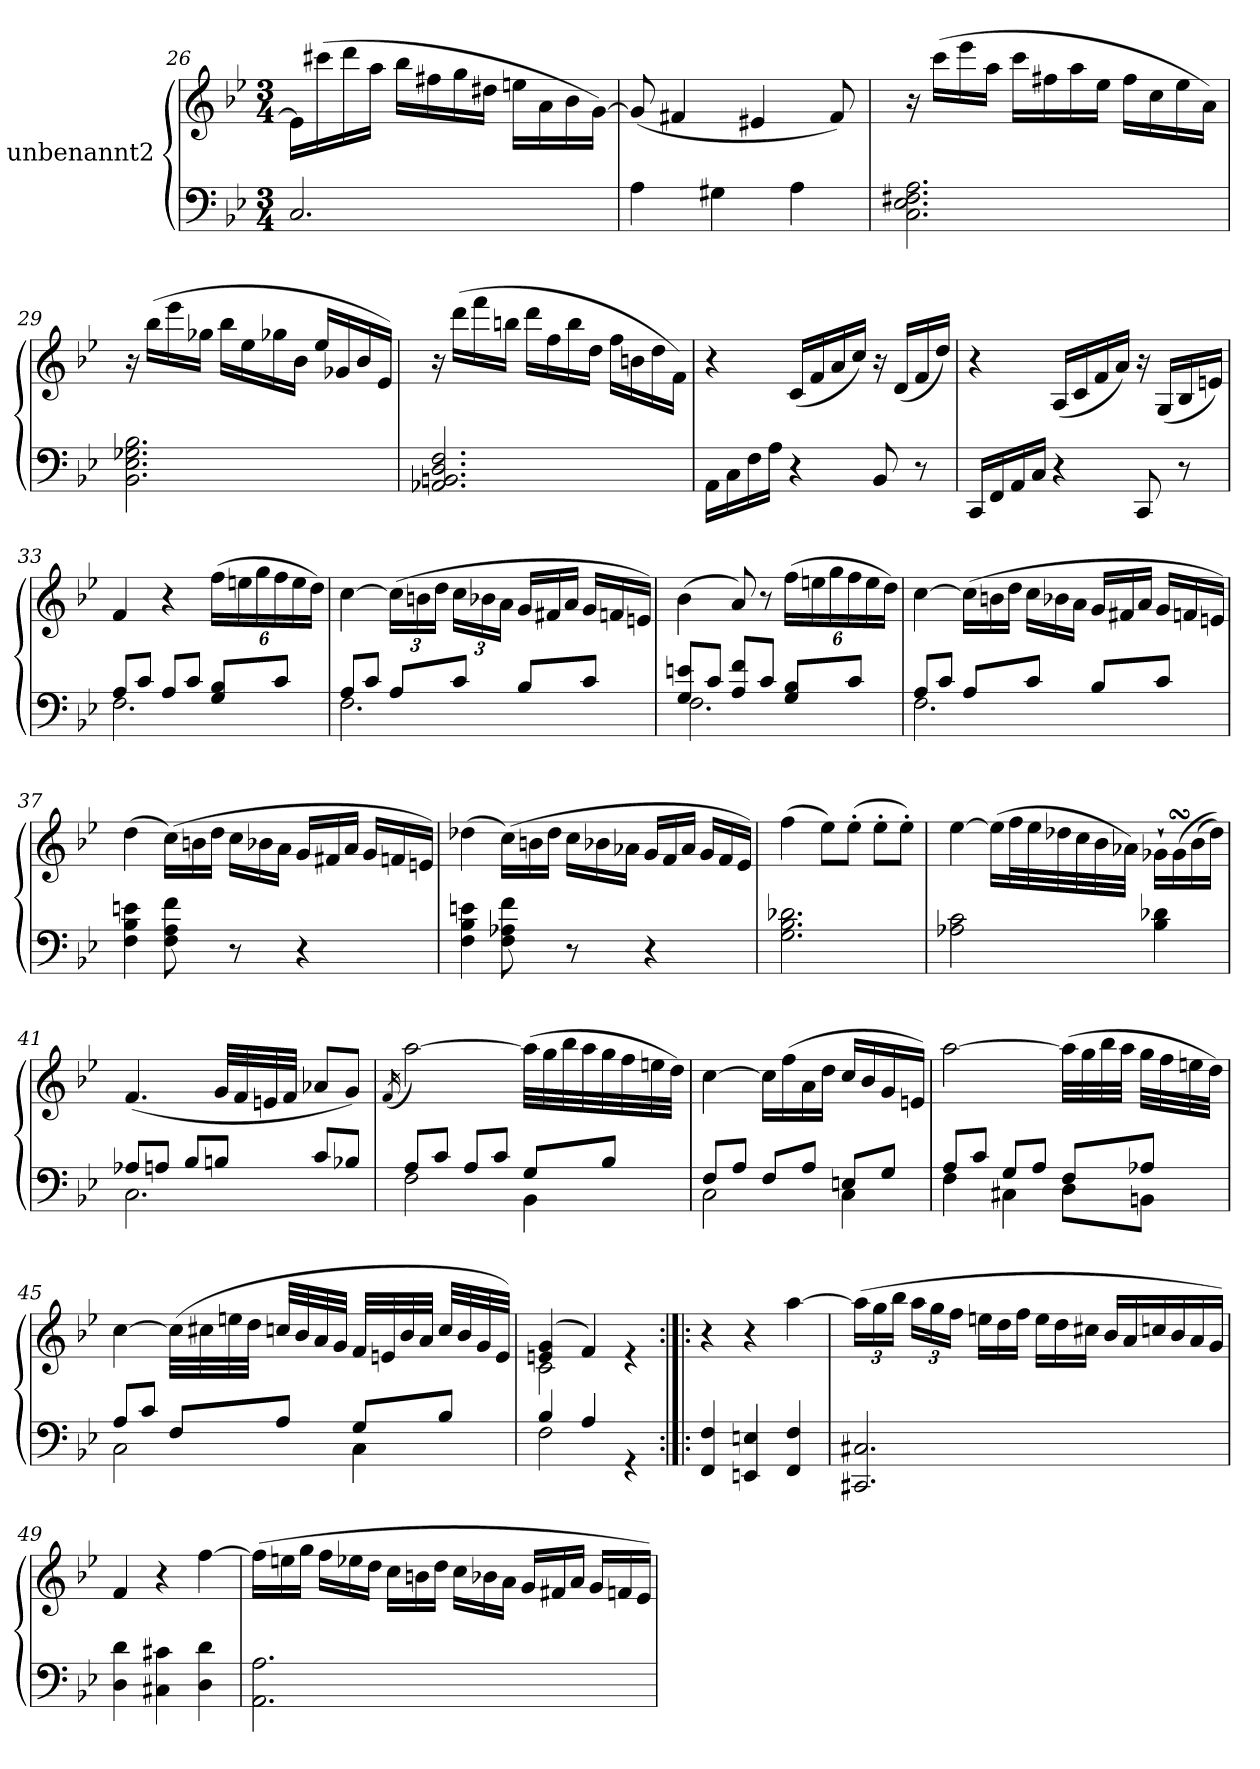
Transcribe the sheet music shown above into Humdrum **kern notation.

**kern	**kern
*part1	*part1
*staff2	*staff1
*I"unbenannt2	*
*clefF4	*clefG2
*k[b-e-]	*k[b-e-]
*M3/4	*M3/4
=26	=26
2.C/	16e\LL]
.	(>16ccc#X\
.	16ddd\
.	16aa\JJ
.	16bb-\LL
.	16ff#X\
.	16gg\
.	16dd#X\JJ
.	16een\LL
.	16a\
.	16b-\
.	[16g\JJ)
=27	=27
4A\	(<8g/]
.	4f#X/
4G#X\	.
.	4e#X/
4A\	.
.	8f#/)
=28	=28
2.C\ 2.E-\ 2.F#X\ 2.A\	16r
.	(>16ccc\LL
.	16eee-\
.	16aa\JJ
.	16ccc\LL
.	16ff#X\
.	16aa\
.	16ee-\JJ
.	16ff#\LL
.	16cc\
.	16ee-\
.	16a\JJ)
=29	=29
2.BB-\ 2.E-\ 2.G-X\ 2.B-\	16r
.	(>16bb-\LL
.	16eee-\
.	16gg-X\JJ
.	16bb-\LL
.	16ee-\
.	16gg-X\
.	16b-\JJ
.	16ee-/LL
.	16g-X/
.	16b-/
.	16e-/JJ)
=30	=30
2.AA-X/ 2.BBn/ 2.D/ 2.F/	16r
.	(>16ddd\LL
.	16fff\
.	16bbn\JJ
.	16ddd\LL
.	16ff\
.	16bb\
.	16dd\JJ
.	16ff\LL
.	16bn\
.	16dd\
.	16f\JJ)
=31	=31
16AA\LL	4r
16C\	.
16F\	.
16A\JJ	.
4r	(<16c/LL
.	16f/
.	16a/
.	16cc/JJ)
8BB-/	16r
.	(<16d/LL
8r	16f/
.	16dd/JJ)
=32	=32
16CC/LL	4r
16FF/	.
16AA/	.
16C/JJ	.
4r	(<16A/LL
.	16c/
.	16f/
.	16a/JJ)
8CC/	16r
.	(<16G/LL
8r	16B-/
.	16en/JJ)
=33	=33
*^	*
8A/L	2.F\	4f/
8c/J	.	.
8A/L	.	4r
8c/J	.	.
*	*	*Xbrackettup
8G/ 8B-/L	.	(>24ff\LL
.	.	24een\
.	.	24gg\
8c/J	.	24ff\
.	.	24ee\
.	.	24dd\JJ)
=34	=34	=34
8A/L	2.F\	[4cc\
8c/J	.	.
8A/L	.	(>24cc\LL]
.	.	24bn\
.	.	24dd\JJ
8c/J	.	24cc\LL
.	.	24b-X\
.	.	24a\JJ
*	*	*Xtuplet
8B-/L	.	24g/LL
.	.	24f#X/
.	.	24a/JJ
8c/J	.	24g/LL
.	.	24fn/
.	.	24en/JJ)
=35	=35	=35
8G/ 8en/L	2.F\	(>4b-\
8c/J	.	.
8A/ 8f/L	.	8a/)
8c/J	.	8r
*	*	*tuplet
8G/ 8B-/L	.	(>24ff\LL
.	.	24een\
.	.	24gg\
8c/J	.	24ff\
.	.	24ee\
.	.	24dd\JJ)
=36	=36	=36
8A/L	2.F\	[4cc\
8c/J	.	.
*	*	*Xtuplet
8A/L	.	(>24cc\LL]
.	.	24bn\
.	.	24dd\JJ
8c/J	.	24cc\LL
.	.	24b-X\
.	.	24a\JJ
8B-/L	.	24g/LL
.	.	24f#X/
.	.	24a/JJ
8c/J	.	24g/LL
.	.	24fn/
.	.	24en/JJ)
*v	*v	*
=37	=37
4F\ 4B-\ 4en\	(>4dd\
8F\ 8A\ 8f\	(>24cc\LL)
.	24bn\
.	24dd\JJ
8r	24cc\LL
.	24b-X\
.	24a\JJ
4r	24g/LL
.	24f#X/
.	24a/JJ
.	24g/LL
.	24fn/
.	24en/JJ)
=38	=38
4F\ 4B-\ 4en\	(>4dd-X\
8F\ 8A-X\ 8f\	(>24cc\LL)
.	24bn\
.	24dd-\JJ
8r	24cc\LL
.	24b-X\
.	24a-X\JJ
4r	24g/LL
.	24f/
.	24a-/JJ
.	24g/LL
.	24f/
.	24e-/JJ)
=39	=39
2.G\ 2.B-\ 2.d-X\	(>4ff\
.	8ee-\L)
.	(>8ee-'\J
.	8ee-'\L
.	8ee-'\J)
=40	=40
2A-X\ 2c\	[4ee-\
.	(>16ee-\LL]
.	32ff\L
.	32ee-\
.	32dd-X\
.	32cc\
.	32b-\
.	32a-X\JJJ)
4B-\ 4d-X\	16g-X`\LL
.	(<16g-sSSs\
.	(>16b-\
.	16dd-\JJ))
=41	=41
*^	*
8A-X/L	2.C\	(<4.f/
8An/J	.	.
8B-/L	.	.
8Bn/J	.	32g/LLL
.	.	32f/
.	.	32en/
.	.	32f/JJJ
8c/L	.	8a-X/L
8B-X/J	.	8g/J)
=42	=42	=42
.	.	(<16qf/
8A/L	2F\	[2aa\)
8c/J	.	.
8A/L	.	.
8c/J	.	.
8G/L	4BB-\	(>32aa\LLL]
.	.	32gg\
.	.	32bb-\
.	.	32aa\
8B-/J	.	32gg\
.	.	32ff\
.	.	32een\
.	.	32dd\JJJ)
=43	=43	=43
8F/L	2C\	[4cc\
8A/J	.	.
8F/L	.	16cc\LL]
.	.	(>16ff\
8A/J	.	16a\
.	.	16dd\JJ
8En/L	4C\	16cc/LL
.	.	16b-/
8G/J	.	16g/
.	.	16en/JJ)
=44	=44	=44
8A/L	4F\	[2aa\
8c/J	.	.
8G/L	4C#X\	.
8A/J	.	.
8F/L	8D\L	(>32aa\LLL]
.	.	32gg\
.	.	32bb-\
.	.	32aa\JJJ
8A-X/J	8BBn\J	32gg\LLL
.	.	32ff\
.	.	32een\
.	.	32dd\JJJ)
=45	=45	=45
8A/L	2C\	[4cc\
8c/J	.	.
8F/L	.	(>32cc\LLL]
.	.	32cc#X\
.	.	32een\
.	.	32dd\JJJ
8A/J	.	32ccn/LLL
.	.	32b-/
.	.	32a/
.	.	32g/JJJ
8G/L	4C\	32f/LLL
.	.	32en/
.	.	32b-/
.	.	32a/JJJ
8B-/J	.	32cc/LLL
.	.	32b-/
.	.	32g/
.	.	32e/JJJ)
=46	=46	=46
*	*	*^
4B-/	2F\	(>4en/ 4g/	2c\
4A/	.	4f/)	.
4rGG	4ryy	4re	4ryy
*v	*v	*	*
*	*v	*v
=47:|!|:	=47:|!|:
4FF/ 4F/	4r
4EEn/ 4En/	4r
4FF/ 4F/	[4aa\
=48	=48
*	*tuplet
2.CC#X/ 2.C#X/	(>24aa\LL]
.	24gg\
.	24bb-\JJ
.	24aa\LL
.	24gg\
.	24ff\JJ
*	*Xtuplet
.	24een\LL
.	24dd\
.	24ff\JJ
.	24ee\LL
.	24dd\
.	24cc#X\JJ
.	24b-/LL
.	24a/
.	24ccn/
.	24b-/
.	24a/
.	24g/JJ)
=49	=49
4D\ 4d\	4f/
4C#X\ 4c#X\	4r
4D\ 4d\	[4ff\
=50	=50
2.AA\ 2.A\	(>24ff\LL]
.	24een\
.	24gg\JJ
.	24ff\LL
.	24ee-X\
.	24dd\JJ
.	24cc\LL
.	24bn\
.	24dd\JJ
.	24cc\LL
.	24b-X\
.	24a\JJ
.	24g/LL
.	24f#X/
.	24a/JJ
.	24g/LL
.	24fn/
.	24e-/JJ)
=	=
*-	*-
